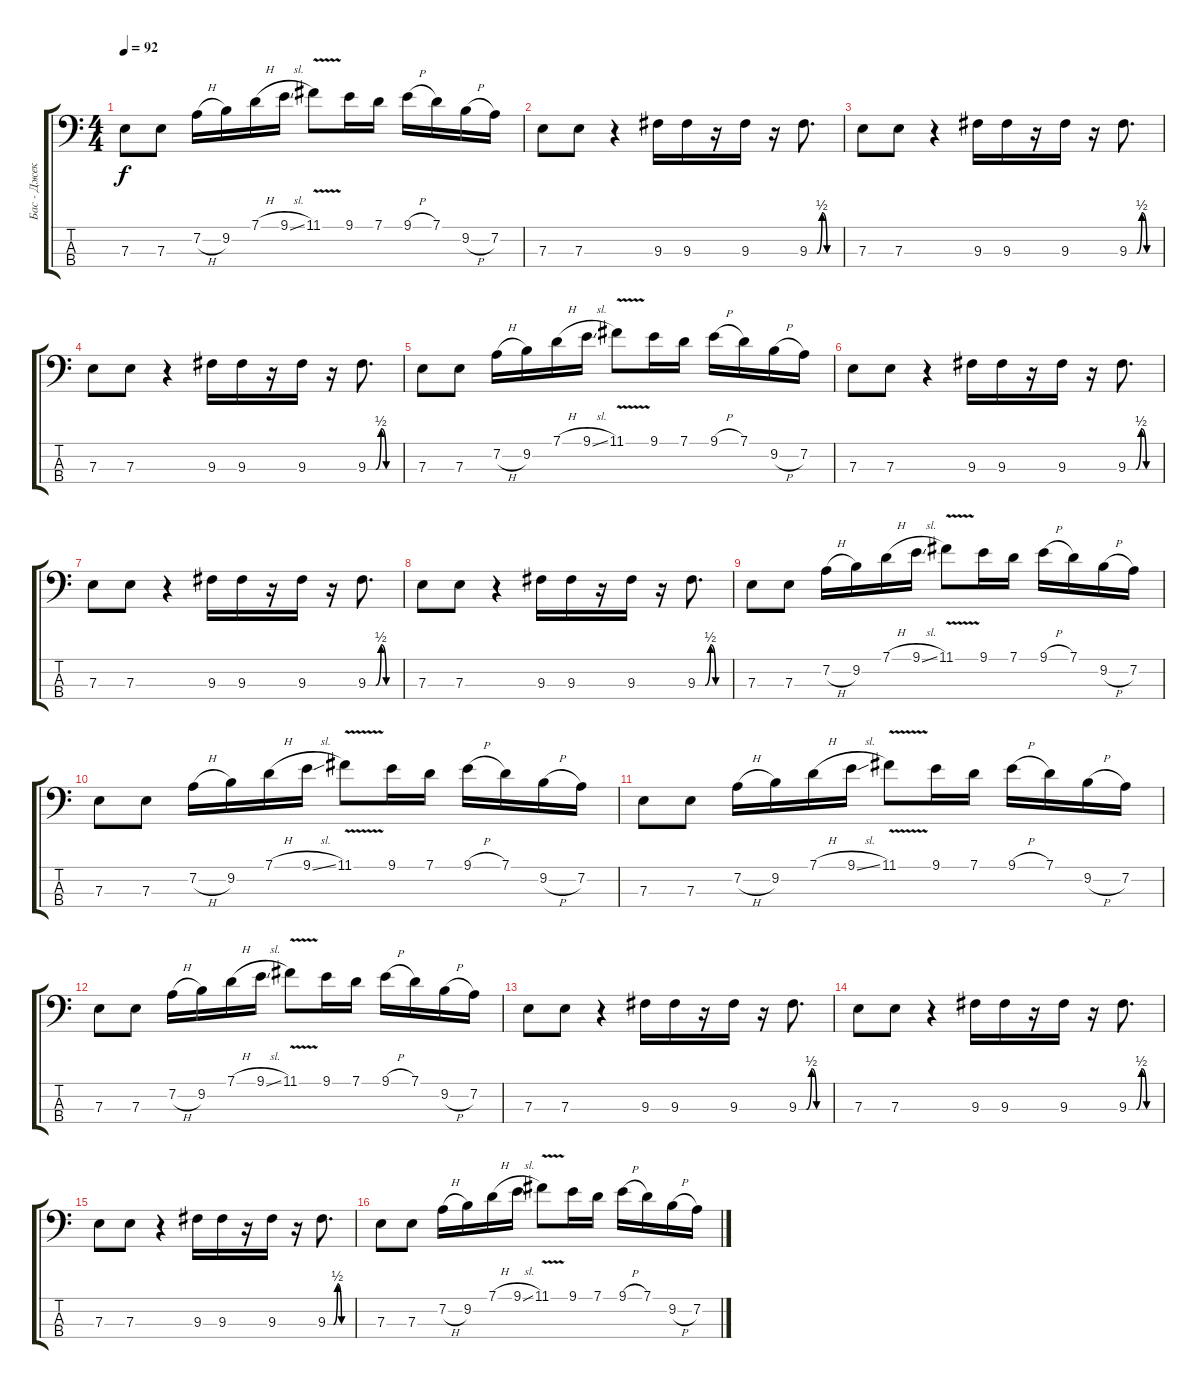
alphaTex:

\track ("Бас - Джек Лоуренс" "Бас - Джек") {instrument electricbassfinger}
\staff {score tabs}
\tuning (G2 D2 A1 E1) {hide}
\ts (4 4)
\tempo 92
\clef f4
\ks c
7.3.8{dy f} 7.3.8 7.2{h}.16 9.2.16 7.1{h}.16 9.1{sl}.16 11.1{v}.8 9.1.16 7.1.16 9.1{h}.16 7.1.16 9.2{h}.16 7.2.16 |
7.3.8 7.3.8 r.4 9.3.16 9.3.16 r.16 9.3.16 r.16 9.3{be (custom 0 0 15 0 25 2 35 0 45 0 60 0)}.8{d} |
7.3.8 7.3.8 r.4 9.3.16 9.3.16 r.16 9.3.16 r.16 9.3{be (custom 0 0 15 0 25 2 35 0 45 0 60 0)}.8{d} |
7.3.8 7.3.8 r.4 9.3.16 9.3.16 r.16 9.3.16 r.16 9.3{be (custom 0 0 15 0 25 2 35 0 45 0 60 0)}.8{d} |
7.3.8 7.3.8 7.2{h}.16 9.2.16 7.1{h}.16 9.1{sl}.16 11.1{v}.8 9.1.16 7.1.16 9.1{h}.16 7.1.16 9.2{h}.16 7.2.16 |
7.3.8 7.3.8 r.4 9.3.16 9.3.16 r.16 9.3.16 r.16 9.3{be (custom 0 0 15 0 25 2 35 0 45 0 60 0)}.8{d} |
7.3.8 7.3.8 r.4 9.3.16 9.3.16 r.16 9.3.16 r.16 9.3{be (custom 0 0 15 0 25 2 35 0 45 0 60 0)}.8{d} |
7.3.8 7.3.8 r.4 9.3.16 9.3.16 r.16 9.3.16 r.16 9.3{be (custom 0 0 15 0 25 2 35 0 45 0 60 0)}.8{d} |
7.3.8 7.3.8 7.2{h}.16 9.2.16 7.1{h}.16 9.1{sl}.16 11.1{v}.8 9.1.16 7.1.16 9.1{h}.16 7.1.16 9.2{h}.16 7.2.16 |
7.3.8 7.3.8 7.2{h}.16 9.2.16 7.1{h}.16 9.1{sl}.16 11.1{v}.8 9.1.16 7.1.16 9.1{h}.16 7.1.16 9.2{h}.16 7.2.16 |
7.3.8 7.3.8 7.2{h}.16 9.2.16 7.1{h}.16 9.1{sl}.16 11.1{v}.8 9.1.16 7.1.16 9.1{h}.16 7.1.16 9.2{h}.16 7.2.16 |
7.3.8 7.3.8 7.2{h}.16 9.2.16 7.1{h}.16 9.1{sl}.16 11.1{v}.8 9.1.16 7.1.16 9.1{h}.16 7.1.16 9.2{h}.16 7.2.16 |
7.3.8 7.3.8 r.4 9.3.16 9.3.16 r.16 9.3.16 r.16 9.3{be (custom 0 0 15 0 25 2 35 0 45 0 60 0)}.8{d} |
7.3.8 7.3.8 r.4 9.3.16 9.3.16 r.16 9.3.16 r.16 9.3{be (custom 0 0 15 0 25 2 35 0 45 0 60 0)}.8{d} |
7.3.8 7.3.8 r.4 9.3.16 9.3.16 r.16 9.3.16 r.16 9.3{be (custom 0 0 15 0 25 2 35 0 45 0 60 0)}.8{d} |
7.3.8 7.3.8 7.2{h}.16 9.2.16 7.1{h}.16 9.1{sl}.16 11.1{v}.8 9.1.16 7.1.16 9.1{h}.16 7.1.16 9.2{h}.16 7.2.16
